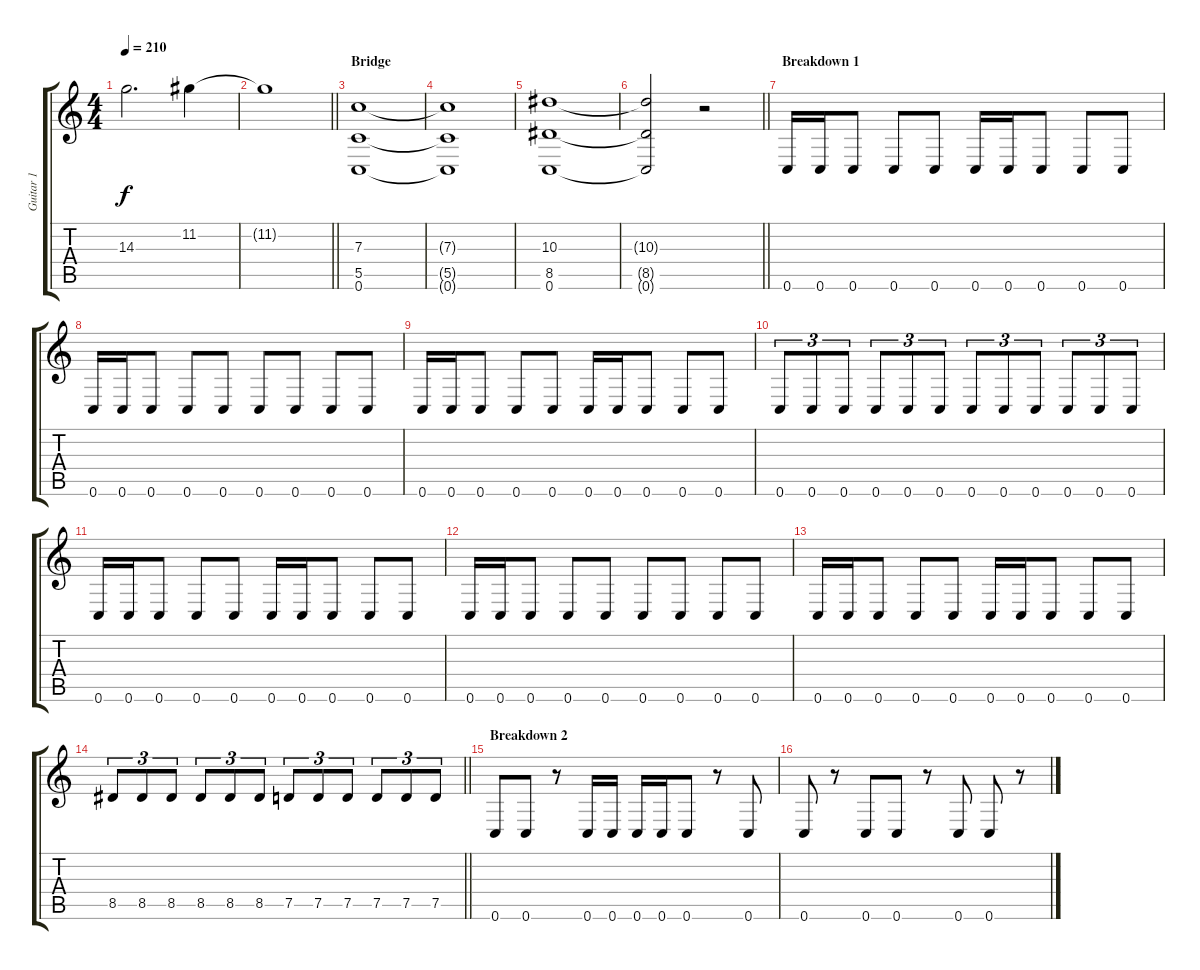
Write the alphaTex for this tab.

\track ("Guitar 1" "Guitar 1") {instrument distortionguitar}
\staff {score tabs}
\tuning (D4 A3 F3 C3 G2 C2) {hide}
\ts (4 4)
\tempo 210
\clef g2
\ks c
14.3.2{d dy f} 11.2.4 |
\barLineRight lightlight
11.2{t}.1 |
\section ("" "Bridge")
(7.3 5.5 0.6).1 |
(7.3{t} 5.5{t} 0.6{t}).1 |
(10.3 8.5 0.6).1 |
\barLineRight lightlight
(10.3{t} 8.5{t} 0.6{t}).2 r.2 |
\section ("" "Breakdown 1")
0.6.16 0.6.16 0.6.8 0.6.8 0.6.8 0.6.16 0.6.16 0.6.8 0.6.8 0.6.8 |
0.6.16 0.6.16 0.6.8 0.6.8 0.6.8 0.6.8 0.6.8 0.6.8 0.6.8 |
0.6.16 0.6.16 0.6.8 0.6.8 0.6.8 0.6.16 0.6.16 0.6.8 0.6.8 0.6.8 |
0.6.8{tu (3 2)} 0.6.8{tu (3 2)} 0.6.8{tu (3 2)} 0.6.8{tu (3 2)} 0.6.8{tu (3 2)} 0.6.8{tu (3 2)} 0.6.8{tu (3 2)} 0.6.8{tu (3 2)} 0.6.8{tu (3 2)} 0.6.8{tu (3 2)} 0.6.8{tu (3 2)} 0.6.8{tu (3 2)} |
0.6.16 0.6.16 0.6.8 0.6.8 0.6.8 0.6.16 0.6.16 0.6.8 0.6.8 0.6.8 |
0.6.16 0.6.16 0.6.8 0.6.8 0.6.8 0.6.8 0.6.8 0.6.8 0.6.8 |
0.6.16 0.6.16 0.6.8 0.6.8 0.6.8 0.6.16 0.6.16 0.6.8 0.6.8 0.6.8 |
\barLineRight lightlight
8.5.8{tu (3 2)} 8.5.8{tu (3 2)} 8.5.8{tu (3 2)} 8.5.8{tu (3 2)} 8.5.8{tu (3 2)} 8.5.8{tu (3 2)} 7.5.8{tu (3 2)} 7.5.8{tu (3 2)} 7.5.8{tu (3 2)} 7.5.8{tu (3 2)} 7.5.8{tu (3 2)} 7.5.8{tu (3 2)} |
\section ("" "Breakdown 2")
0.6.8 0.6.8 r.8 0.6.16 0.6.16 0.6.16 0.6.16 0.6.8 r.8 0.6.8 |
0.6.8 r.8 0.6.8 0.6.8 r.8 0.6.8 0.6.8 r.8
